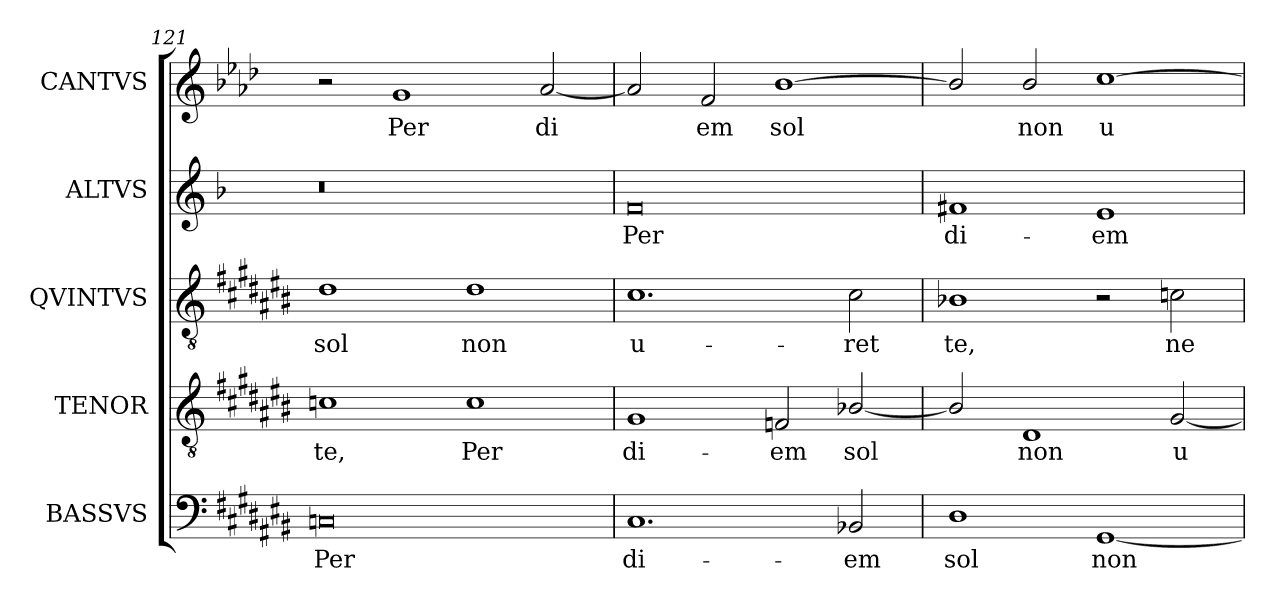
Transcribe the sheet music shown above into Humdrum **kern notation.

**kern	**text	**kern	**text	**kern	**text	**kern	**text	**kern	**text
*part5	*part5	*part4	*part4	*part3	*part3	*part2	*part2	*part1	*part1
*staff5	*staff5	*staff4	*staff4	*staff3	*staff3	*staff2	*staff2	*staff1	*staff1
*I"BASSVS	*	*I"TENOR	*	*I"QVINTVS	*	*I"ALTVS	*	*I"CANTVS	*
*clefF4	*	*clefGv2	*	*clefGv2	*	*clefG2	*	*clefG2	*
*ITrd-3c-5	*	*ITrd-3c-5	*	*ITrd-3c-5	*	*ITrd-3c-5	*	*	*
*k[f#c#g#d#a#e#b#]	*	*k[f#c#g#d#a#e#b#]	*	*k[f#c#g#d#a#e#b#]	*	*k[b-e-]	*	*k[b-e-a-d-]	*
*C#:	*	*C#:	*	*C#:	*	*B-:	*	*A-:	*
=121	=121	=121	=121	=121	=121	=121	=121	=121	=121
!	!LO:LY:b:cj	!	!LO:LY:b:cj	!	!LO:LY:b:cj	!	!	!	!
0F	Per	1f	te,	1g#	sol	0r	.	2r	.
!	!	!	!	!	!	!	!	!	!LO:LY:b:cj
.	.	.	.	.	.	.	.	1g	Per
!	!	!	!LO:LY:b:cj	!	!LO:LY:b:cj	!	!	!	!
.	.	1f	Per	1g#	non	.	.	.	.
!	!	!	!	!	!	!	!	!	!LO:LY:b:cj
.	.	.	.	.	.	.	.	[<2a-/	di-
=122	=122	=122	=122	=122	=122	=122	=122	=122	=122
!	!LO:LY:b:cj	!	!LO:LY:b:cj	!	!LO:LY:b:cj	!	!LO:LY:b:cj	!	!LO:LY:b:cj
1.F#	di-	1c#	di-	1.f#	u-	0b-	Per	2a-/]	--
!	!	!	!	!	!	!	!	!	!LO:LY:b:cj
.	.	.	.	.	.	.	.	2f/	-em
!	!	!	!LO:LY:b:cj	!	!	!	!	!	!LO:LY:b:cj
.	.	2B-/	-em	.	.	.	.	[<1b-	sol
!	!LO:LY:b:cj	!	!LO:LY:b:cj	!	!LO:LY:b:cj	!	!	!	!
2E-/	-em	[<2e-/	sol	2f#\	-ret	.	.	.	.
=123	=123	=123	=123	=123	=123	=123	=123	=123	=123
!	!LO:LY:b:cj	!	!LO:LY:b:cj	!	!LO:LY:b:cj	!	!LO:LY:b:cj	!	!LO:LY:b:cj
1G#	sol	2e-/]	.	1e-	te,	1bn	di-	2b-/]	.
!	!	!	!LO:LY:b:cj	!	!	!	!	!	!LO:LY:b:cj
.	.	1G#	non	.	.	.	.	2b-/	non
!	!LO:LY:b:cj	!	!	!	!	!	!LO:LY:b:cj	!	!LO:LY:b:cj
[<1C#	non	.	.	2r	.	1a	-em	[<1cc	u-
!	!	!	!LO:LY:b:cj	!	!LO:LY:b:cj	!	!	!	!
.	.	[<2c#/	u-	2f\	ne-	.	.	.	.
=	=	=	=	=	=	=	=	=	=
*-	*-	*-	*-	*-	*-	*-	*-	*-	*-
